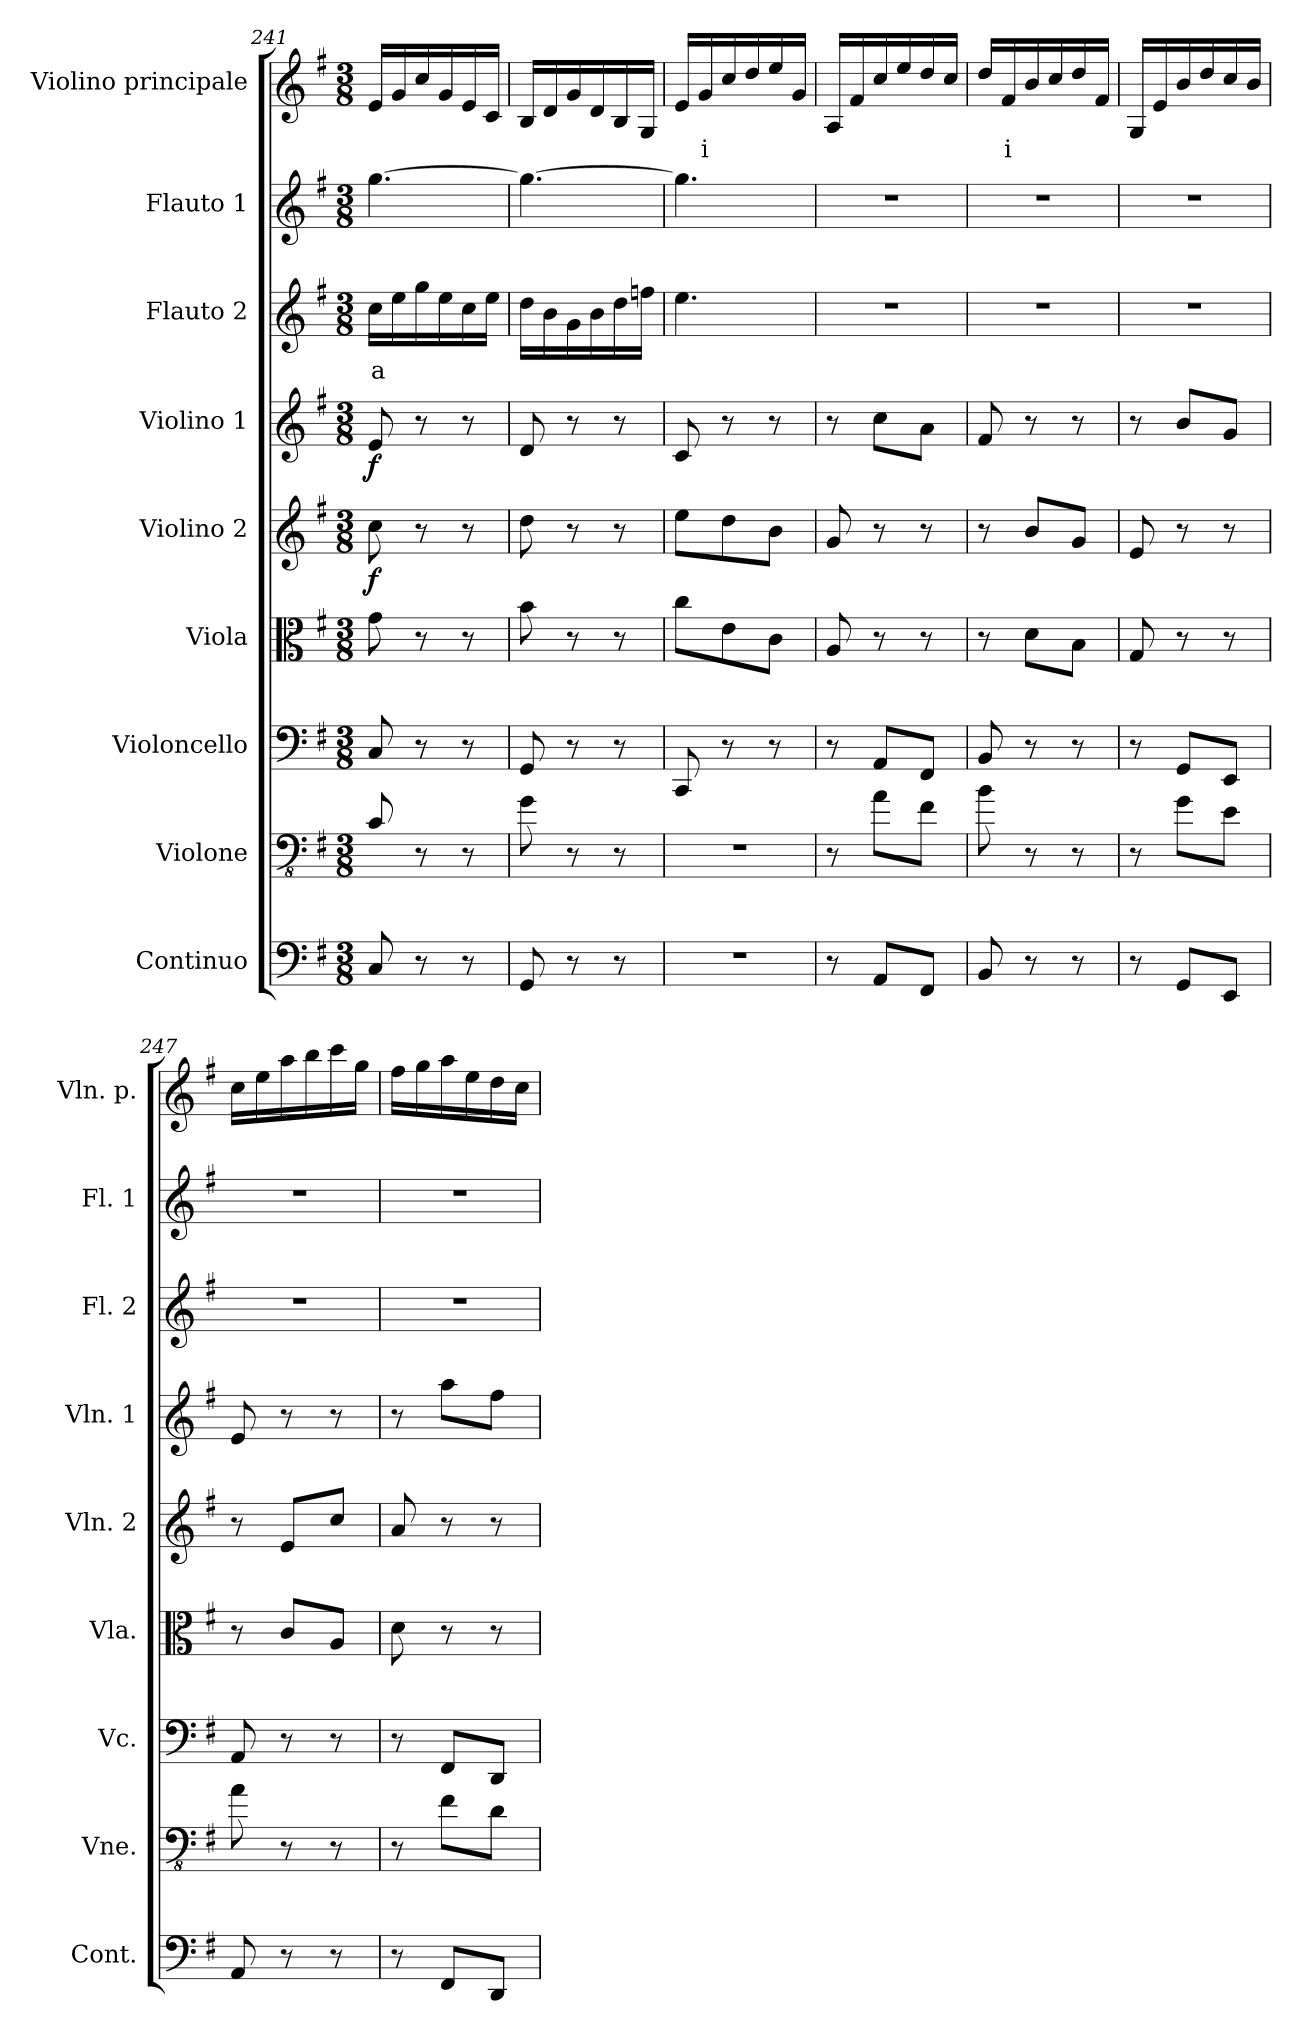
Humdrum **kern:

**kern	**kern	**kern	**kern	**kern	**dynam	**kern	**dynam	**kern	**text	**kern	**kern	**text
*part9	*part8	*part7	*part6	*part5	*part5	*part4	*part4	*part3	*part3	*part2	*part1	*part1
*staff9	*staff8	*staff7	*staff6	*staff5	*staff5	*staff4	*staff4	*staff3	*staff3	*staff2	*staff1	*staff1
*I"Continuo	*I"Violone	*I"Violoncello	*I"Viola	*I"Violino 2	*	*I"Violino 1	*	*I"Flauto 2	*	*I"Flauto 1	*I"Violino principale	*
*I'Cont.	*I'Vne.	*I'Vc.	*I'Vla.	*I'Vln. 2	*	*I'Vln. 1	*	*I'Fl. 2	*	*I'Fl. 1	*I'Vln. p.	*
*clefF4	*clefFv4	*clefF4	*clefC3	*clefG2	*	*clefG2	*	*clefG2	*	*clefG2	*clefG2	*
*	*ITrd7c12	*	*	*	*	*	*	*	*	*	*	*
*k[f#]	*k[f#]	*k[f#]	*k[f#]	*k[f#]	*	*k[f#]	*	*k[f#]	*	*k[f#]	*k[f#]	*
*M3/8	*M3/8	*M3/8	*M3/8	*M3/8	*	*M3/8	*	*M3/8	*	*M3/8	*M3/8	*
=241	=241	=241	=241	=241	=241	=241	=241	=241	=241	=241	=241	=241
!	!	!	!	!	!LO:DY:b	!	!LO:DY:b	!	!LO:LY:color=#FF0000	!	!	!
8C/	8CC/	8C/	8g\	8cc\	f	8e/	f	16cc\LL	a	[4.gg\	16e/LL	.
.	.	.	.	.	.	.	.	16ee\	.	.	16g/	.
8r	8r	8r	8r	8r	.	8r	.	16gg\	.	.	16cc/	.
.	.	.	.	.	.	.	.	16ee\	.	.	16g/	.
8r	8r	8r	8r	8r	.	8r	.	16cc\	.	.	16e/	.
.	.	.	.	.	.	.	.	16ee\JJ	.	.	16c/JJ	.
=242	=242	=242	=242	=242	=242	=242	=242	=242	=242	=242	=242	=242
8GG/	8GG\	8GG/	8b\	8dd\	.	8d/	.	16dd\LL	.	4.gg\_	16B/LL	.
.	.	.	.	.	.	.	.	16b\	.	.	16d/	.
8r	8r	8r	8r	8r	.	8r	.	16g\	.	.	16g/	.
.	.	.	.	.	.	.	.	16b\	.	.	16d/	.
8r	8r	8r	8r	8r	.	8r	.	16dd\	.	.	16B/	.
.	.	.	.	.	.	.	.	16ffn\JJ	.	.	16G/JJ	.
=243	=243	=243	=243	=243	=243	=243	=243	=243	=243	=243	=243	=243
4.r	4.r	8CC/	8cc\L	8ee\L	.	8c/	.	4.ee\	.	4.gg\]	16e/LL	.
!	!	!	!	!	!	!	!	!	!	!	!	!LO:LY:color=#FF0000
.	.	.	.	.	.	.	.	.	.	.	16g/	i
.	.	8r	8e\	8dd\	.	8r	.	.	.	.	16cc/	.
.	.	.	.	.	.	.	.	.	.	.	16dd/	.
.	.	8r	8c\J	8b\J	.	8r	.	.	.	.	16ee/	.
.	.	.	.	.	.	.	.	.	.	.	16g/JJ	.
=244	=244	=244	=244	=244	=244	=244	=244	=244	=244	=244	=244	=244
8r	8r	8r	8A/	8g/	.	8r	.	4.r	.	4.r	16A/LL	.
.	.	.	.	.	.	.	.	.	.	.	16f#/	.
8AA/L	8AA\L	8AA/L	8r	8r	.	8cc\L	.	.	.	.	16cc/	.
.	.	.	.	.	.	.	.	.	.	.	16ee/	.
8FF#/J	8FF#\J	8FF#/J	8r	8r	.	8a\J	.	.	.	.	16dd/	.
.	.	.	.	.	.	.	.	.	.	.	16cc/JJ	.
=245	=245	=245	=245	=245	=245	=245	=245	=245	=245	=245	=245	=245
8BB/	8BB\	8BB/	8r	8r	.	8f#/	.	4.r	.	4.r	16dd/LL	.
!	!	!	!	!	!	!	!	!	!	!	!	!LO:LY:color=#FF0000
.	.	.	.	.	.	.	.	.	.	.	16f#/	i
8r	8r	8r	8d\L	8b/L	.	8r	.	.	.	.	16b/	.
.	.	.	.	.	.	.	.	.	.	.	16cc/	.
8r	8r	8r	8B\J	8g/J	.	8r	.	.	.	.	16dd/	.
.	.	.	.	.	.	.	.	.	.	.	16f#/JJ	.
=246	=246	=246	=246	=246	=246	=246	=246	=246	=246	=246	=246	=246
8r	8r	8r	8G/	8e/	.	8r	.	4.r	.	4.r	16G/LL	.
.	.	.	.	.	.	.	.	.	.	.	16e/	.
8GG/L	8GG\L	8GG/L	8r	8r	.	8b/L	.	.	.	.	16b/	.
.	.	.	.	.	.	.	.	.	.	.	16dd/	.
8EE/J	8EE\J	8EE/J	8r	8r	.	8g/J	.	.	.	.	16cc/	.
.	.	.	.	.	.	.	.	.	.	.	16b/JJ	.
=247	=247	=247	=247	=247	=247	=247	=247	=247	=247	=247	=247	=247
8AA/	8AA\	8AA/	8r	8r	.	8e/	.	4.r	.	4.r	16cc\LL	.
.	.	.	.	.	.	.	.	.	.	.	16ee\	.
8r	8r	8r	8c/L	8e/L	.	8r	.	.	.	.	16aa\	.
.	.	.	.	.	.	.	.	.	.	.	16bb\	.
8r	8r	8r	8A/J	8cc/J	.	8r	.	.	.	.	16ccc\	.
.	.	.	.	.	.	.	.	.	.	.	16gg\JJ	.
=248	=248	=248	=248	=248	=248	=248	=248	=248	=248	=248	=248	=248
8r	8r	8r	8d\	8a/	.	8r	.	4.r	.	4.r	16ff#\LL	.
.	.	.	.	.	.	.	.	.	.	.	16gg\	.
8FF#/L	8FF#\L	8FF#/L	8r	8r	.	8aa\L	.	.	.	.	16aa\	.
.	.	.	.	.	.	.	.	.	.	.	16ee\	.
8DD/J	8DD\J	8DD/J	8r	8r	.	8ff#\J	.	.	.	.	16dd\	.
.	.	.	.	.	.	.	.	.	.	.	16cc\JJ	.
=	=	=	=	=	=	=	=	=	=	=	=	=
*-	*-	*-	*-	*-	*-	*-	*-	*-	*-	*-	*-	*-
